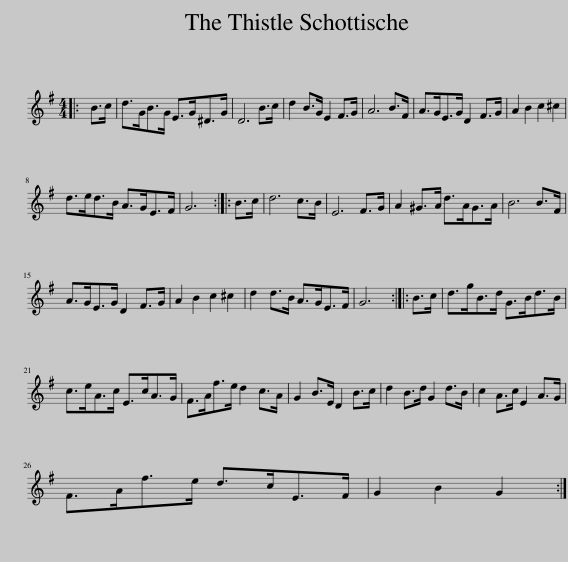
X:1
L:1/8
M:4/4
I:linebreak $
K:G
V:1 treble
V:1
|: B>c | d>GB>G E>G^D>G | D6 B>c | d2 B>G E2 F>G | A6 B>F | %5
 A>GE>G D2 F>G | A2 B2 c2 ^c2 |$ d>ed>B A>GE>F | G6 :: B>c | %10
 d6 c>B | E6 F>G | A2 ^G>A d>AG>A | B6 B>F |$ A>GE>G D2 F>G | %15
 A2 B2 c2 ^c2 | d2 d>B A>GE>F | G6 :: B>c | d>gB>d G>Bd>B |$ %20
 c>eA>c E>cA>G | F>Af>e d2 c>A | G2 B>E D2 B>c | d2 B>d G2 d>B | c2 A>c E2 A>G |$ %25
 F>Af>e d>cE>F | G2 B2 G2 :| %27
